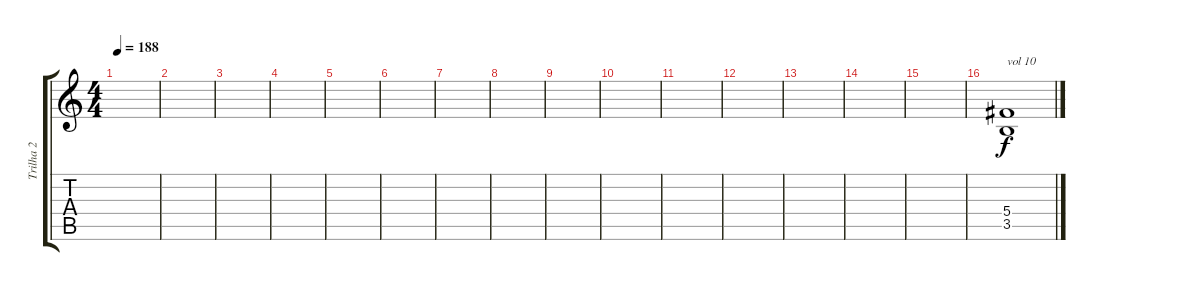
\track ("Trilha 2" "Trilha 2") {instrument overdrivenguitar}
\staff {score tabs}
\tuning (Eb4 Bb3 Gb3 Db3 Ab2 Eb2) {hide}
\ts (4 4)
\tempo 188
\clef g2
\ks c
|
|
|
|
|
|
|
|
|
|
|
|
|
|
|
(5.4 3.5).1{txt "vol 10" volume 10}
